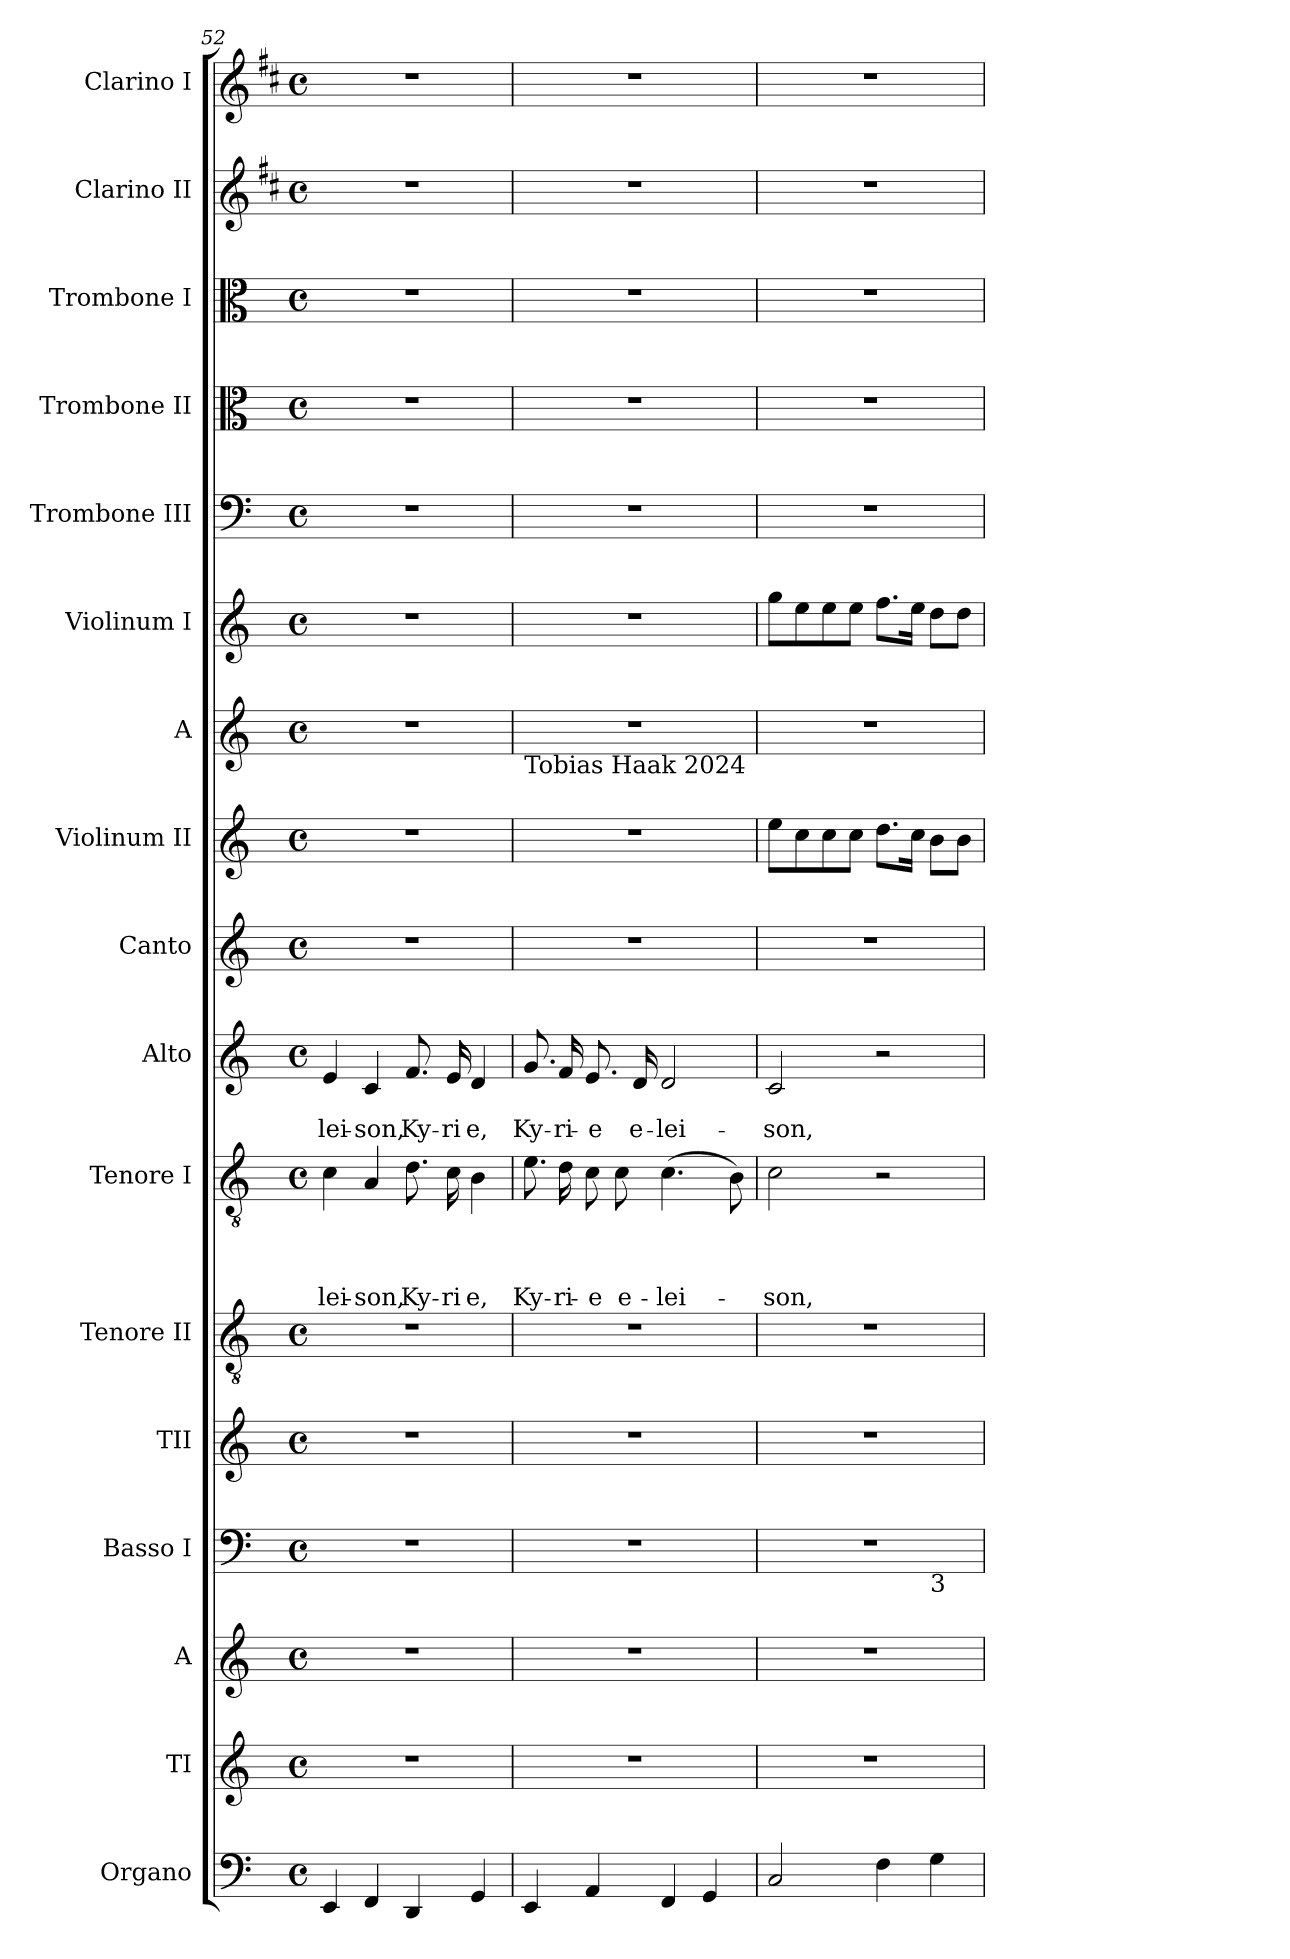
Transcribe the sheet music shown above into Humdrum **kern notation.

**kern	**kern	**kern	**kern	**kern	**kern	**kern	**text	**text	**text	**text	**kern	**text	**text	**kern	**kern	**kern	**kern	**kern	**kern	**kern	**kern	**kern
*part17	*part16	*part15	*part14	*part13	*part12	*part11	*part11	*part11	*part11	*part11	*part10	*part10	*part10	*part9	*part8	*part7	*part6	*part5	*part4	*part3	*part2	*part1
*staff17	*staff16	*staff15	*staff14	*staff13	*staff12	*staff11	*staff11	*staff11	*staff11	*staff11	*staff10	*staff10	*staff10	*staff9	*staff8	*staff7	*staff6	*staff5	*staff4	*staff3	*staff2	*staff1
*I"Organo	*I"TI	*I"A	*I"Basso I	*I"TII	*I"Tenore II	*I"Tenore I	*	*	*	*	*I"Alto	*	*	*I"Canto	*I"Violinum II	*I"A	*I"Violinum I	*I"Trombone III	*I"Trombone II	*I"Trombone I	*I"Clarino II	*I"Clarino I
*I'O	*I'TI	*I'A	*I'B I	*I'TII	*I'TII	*I'TI	*	*	*	*	*I'A	*	*	*I'C	*I'V II	*I'A	*I'V I	*I'Trb III	*I'Trb II	*I'Trb I	*I'Cla II	*I'Cla I
*clefF4	*clefG2	*clefG2	*clefF4	*clefG2	*clefGv2	*clefGv2	*	*	*	*	*clefG2	*	*	*clefG2	*clefG2	*clefG2	*clefG2	*clefF4	*clefC3	*clefC3	*clefG2	*clefG2
*	*	*	*	*	*	*	*	*	*	*	*	*	*	*	*	*	*	*	*	*	*ITrd1c2	*ITrd1c2
*k[]	*k[]	*k[]	*k[]	*k[]	*k[]	*k[]	*	*	*	*	*k[]	*	*	*k[]	*k[]	*k[]	*k[]	*k[]	*k[]	*k[]	*k[]	*k[]
*C:	*C:	*C:	*C:	*C:	*C:	*C:	*	*	*	*	*C:	*	*	*C:	*C:	*C:	*C:	*C:	*C:	*C:	*C:	*C:
*M4/4	*M4/4	*M4/4	*M4/4	*M4/4	*M4/4	*M4/4	*	*	*	*	*M4/4	*	*	*M4/4	*M4/4	*M4/4	*M4/4	*M4/4	*M4/4	*M4/4	*M4/4	*M4/4
*met(c)	*met(c)	*met(c)	*met(c)	*met(c)	*met(c)	*met(c)	*	*	*	*	*met(c)	*	*	*met(c)	*met(c)	*met(c)	*met(c)	*met(c)	*met(c)	*met(c)	*met(c)	*met(c)
=52	=52	=52	=52	=52	=52	=52	=52	=52	=52	=52	=52	=52	=52	=52	=52	=52	=52	=52	=52	=52	=52	=52
!	!	!	!	!	!	!	!	!	!	!LO:LY:b	!	!	!LO:LY:b	!	!	!	!	!	!	!	!	!
4EE</	1r	1r	1r	1r	1r	4c\	.	.	.	-lei-	4e/	.	-lei-	1r	1r	1r	1r	1r	1r	1r	1r	1r
!	!	!	!	!	!	!	!	!	!	!LO:LY:b	!	!	!LO:LY:b	!	!	!	!	!	!	!	!	!
4FF/	.	.	.	.	.	4A/	.	.	.	-son,	4c/	.	-son,	.	.	.	.	.	.	.	.	.
!	!	!	!	!	!	!	!	!	!	!LO:LY:b	!	!	!LO:LY:b	!	!	!	!	!	!	!	!	!
4DD/	.	.	.	.	.	8.d\	.	.	.	Ky-	8.f/	.	Ky-	.	.	.	.	.	.	.	.	.
!	!	!	!	!	!	!	!	!	!	!LO:LY:b:rj	!	!	!LO:LY:b:rj	!	!	!	!	!	!	!	!	!
.	.	.	.	.	.	16c\	.	.	.	-ri	16e/	.	-ri	.	.	.	.	.	.	.	.	.
!	!	!	!	!	!	!	!	!	!	!LO:LY:b	!	!	!LO:LY:b	!	!	!	!	!	!	!	!	!
4GG/	.	.	.	.	.	4B\	.	.	.	e,	4d/	.	e,	.	.	.	.	.	.	.	.	.
=53	=53	=53	=53	=53	=53	=53	=53	=53	=53	=53	=53	=53	=53	=53	=53	=53	=53	=53	=53	=53	=53	=53
!	!	!	!	!	!	!	!	!	!	!	!	!	!	!	!	!LO:TX:b:t=Tobias Haak 2024	!	!	!	!	!	!
!	!	!	!	!	!	!	!	!	!	!LO:LY:b	!	!	!LO:LY:b	!	!	!	!	!	!	!	!	!
4EE/	1r	1r	1r	1r	1r	8.e\	.	.	.	Ky-	8.g/	.	Ky-	1r	1r	1r	1r	1r	1r	1r	1r	1r
!	!	!	!	!	!	!	!	!	!	!LO:LY:b:rj	!	!	!LO:LY:b:rj	!	!	!	!	!	!	!	!	!
.	.	.	.	.	.	16d\	.	.	.	-ri-	16f/	.	-ri-	.	.	.	.	.	.	.	.	.
!	!	!	!	!	!	!	!	!	!	!LO:LY:b	!	!	!LO:LY:b	!	!	!	!	!	!	!	!	!
4AA/	.	.	.	.	.	8c\	.	.	.	-e	8.e/	.	-e	.	.	.	.	.	.	.	.	.
!	!	!	!	!	!	!	!	!	!	!LO:LY:b	!	!	!	!	!	!	!	!	!	!	!	!
.	.	.	.	.	.	8c\	.	.	.	e-	.	.	.	.	.	.	.	.	.	.	.	.
!	!	!	!	!	!	!	!	!	!	!	!	!	!LO:LY:b	!	!	!	!	!	!	!	!	!
.	.	.	.	.	.	.	.	.	.	.	16d/	.	e-	.	.	.	.	.	.	.	.	.
!	!	!	!	!	!	!	!	!	!	!LO:LY:b	!	!	!LO:LY:b	!	!	!	!	!	!	!	!	!
4FF</	.	.	.	.	.	(>4.c\	.	.	.	-lei-	2d/	.	-lei-	.	.	.	.	.	.	.	.	.
4GG/	.	.	.	.	.	.	.	.	.	.	.	.	.	.	.	.	.	.	.	.	.	.
.	.	.	.	.	.	8B\)	.	.	.	.	.	.	.	.	.	.	.	.	.	.	.	.
=54	=54	=54	=54	=54	=54	=54	=54	=54	=54	=54	=54	=54	=54	=54	=54	=54	=54	=54	=54	=54	=54	=54
!	!	!	!	!	!	!	!	!	!	!LO:LY:b	!	!	!LO:LY:b	!	!	!	!	!	!	!	!	!
*	*	*	*^	*	*	*	*	*	*	*	*	*	*	*	*	*	*	*	*	*	*	*
2C/	1r	1r	1r	2.ryy	1r	1r	2c\	.	.	.	-son,	2c/	.	-son,	1r	8ee\L	1r	8gg\L	1r	1r	1r	1r	1r
.	.	.	.	.	.	.	.	.	.	.	.	.	.	.	.	8cc\	.	8ee\	.	.	.	.	.
.	.	.	.	.	.	.	.	.	.	.	.	.	.	.	.	8cc\	.	8ee\	.	.	.	.	.
.	.	.	.	.	.	.	.	.	.	.	.	.	.	.	.	8cc\J	.	8ee\J	.	.	.	.	.
4F>\	.	.	.	.	.	.	2r	.	.	.	.	2r	.	.	.	8.dd\L	.	8.ff\L	.	.	.	.	.
.	.	.	.	.	.	.	.	.	.	.	.	.	.	.	.	16cc\Jk	.	16ee\Jk	.	.	.	.	.
!	!	!	!	!LO:TX:b:t=3	!	!	!	!	!	!	!	!	!	!	!	!	!	!	!	!	!	!	!
4G\	.	.	.	4ryy	.	.	.	.	.	.	.	.	.	.	.	8b\L	.	8dd\L	.	.	.	.	.
.	.	.	.	.	.	.	.	.	.	.	.	.	.	.	.	8b\J	.	8dd\J	.	.	.	.	.
*	*	*	*v	*v	*	*	*	*	*	*	*	*	*	*	*	*	*	*	*	*	*	*	*
=	=	=	=	=	=	=	=	=	=	=	=	=	=	=	=	=	=	=	=	=	=	=
*-	*-	*-	*-	*-	*-	*-	*-	*-	*-	*-	*-	*-	*-	*-	*-	*-	*-	*-	*-	*-	*-	*-
